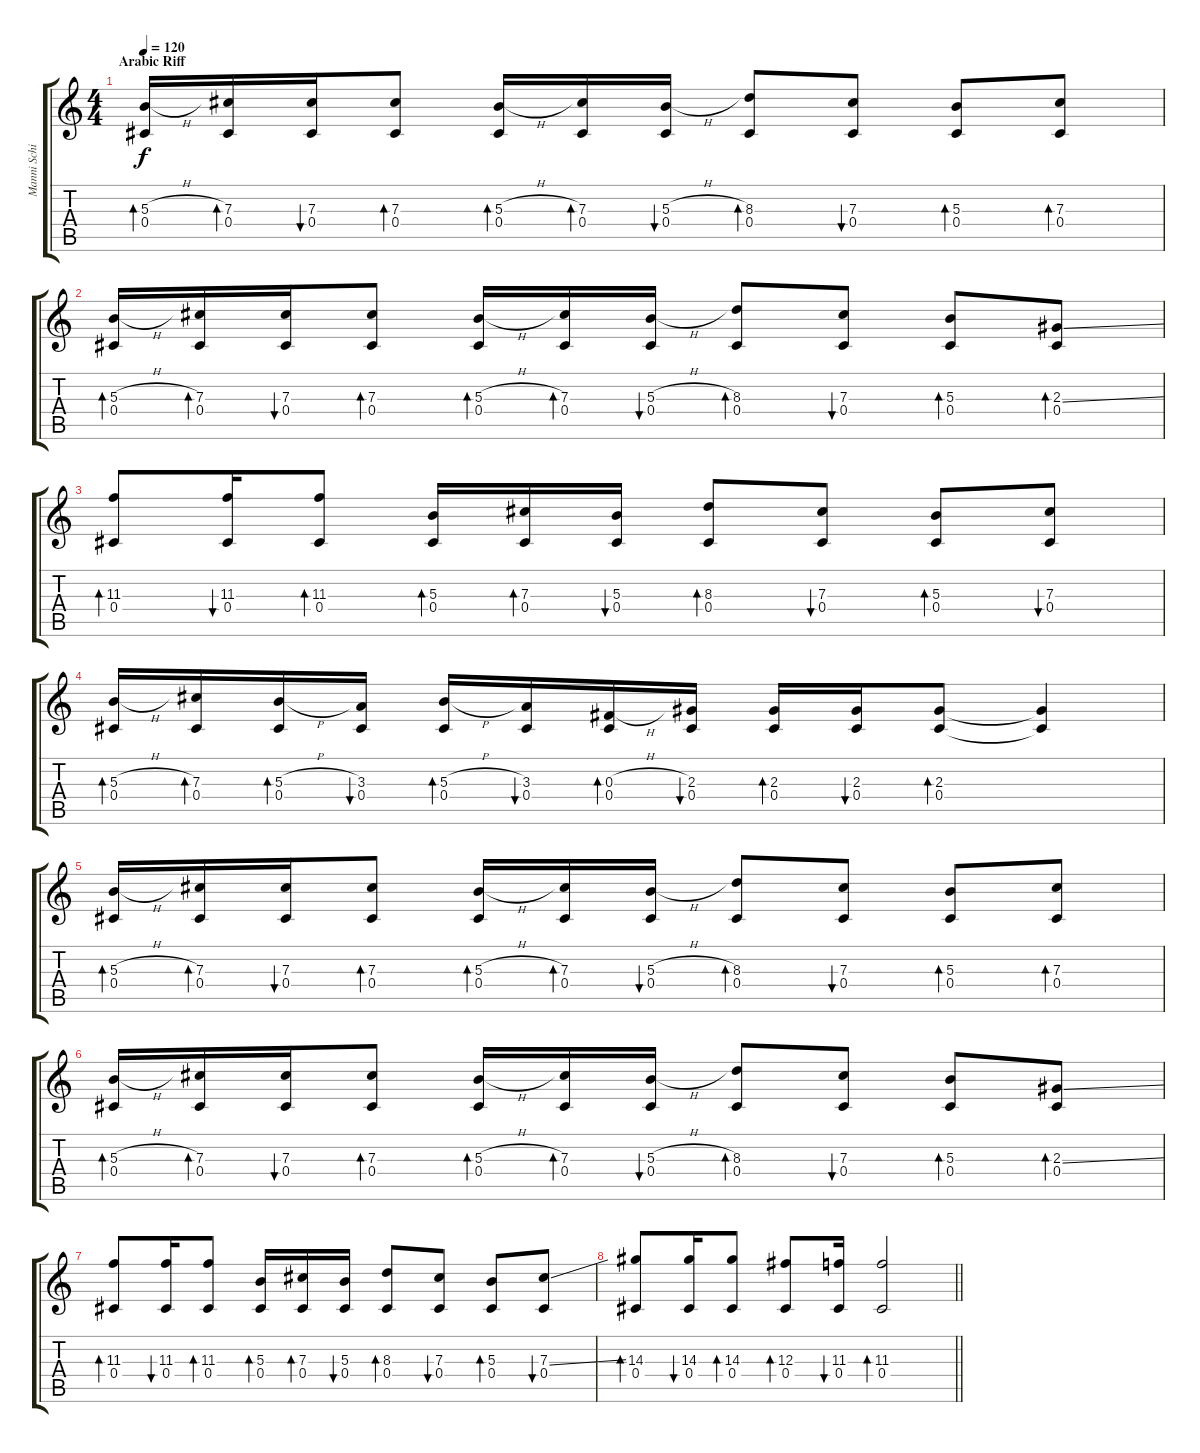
\track ("Manni Schimidt (lead)" "Manni Schi") {instrument distortionguitar}
\staff {score tabs}
\tuning (Eb4 Bb3 Gb3 Db3 Ab2 Eb2) {hide}
\ts (4 4)
\section ("" "Arabic Riff")
\tempo 120
\clef g2
\ks c
(5.3{h} 0.4).16{bd 60 dy f volume 16 instrument electricguitarclean} (7.3 0.4).16{bd 60} (7.3 0.4).16{bu 60} (7.3 0.4).8{bd 60} (5.3{h} 0.4).16{bd 60} (7.3 0.4).16{bd 60} (5.3{h} 0.4).16{bu 60} (8.3 0.4).8{bd 60} (7.3 0.4).8{bu 60} (5.3 0.4).8{bd 60} (7.3 0.4).8{bd 60} |
(5.3{h} 0.4).16{bd 60} (7.3 0.4).16{bd 60} (7.3 0.4).16{bu 60} (7.3 0.4).8{bd 60} (5.3{h} 0.4).16{bd 60} (7.3 0.4).16{bd 60} (5.3{h} 0.4).16{bu 60} (8.3 0.4).8{bd 60} (7.3 0.4).8{bu 60} (5.3 0.4).8{bd 60} (2.3{ss} 0.4).8{bd 60} |
(11.3 0.4).8{bd 60} (11.3 0.4).16{bu 120} (11.3 0.4).8{bd 60} (5.3 0.4).16{bd 60} (7.3 0.4).16{bd 60} (5.3 0.4).16{bu 60} (8.3 0.4).8{bd 60} (7.3 0.4).8{bu 60} (5.3 0.4).8{bd 60} (7.3 0.4).8{bu 60} |
(5.3{h} 0.4).16{bd 60} (7.3 0.4).16{bd 60} (5.3{h} 0.4).16{bd 60} (3.3 0.4).16{bu 60} (5.3{h} 0.4).16{bd 60} (3.3 0.4).16{bu 60} (0.3{h} 0.4).16{bd 60} (2.3 0.4).16{bu 60} (2.3 0.4).16{bd 60} (2.3 0.4).16{bu 60} (2.3 0.4).8{bd 60} (2.3{t} 0.4{t}).4 |
(5.3{h} 0.4).16{bd 60} (7.3 0.4).16{bd 60} (7.3 0.4).16{bu 60} (7.3 0.4).8{bd 60} (5.3{h} 0.4).16{bd 60} (7.3 0.4).16{bd 60} (5.3{h} 0.4).16{bu 60} (8.3 0.4).8{bd 60} (7.3 0.4).8{bu 60} (5.3 0.4).8{bd 60} (7.3 0.4).8{bd 60} |
(5.3{h} 0.4).16{bd 60} (7.3 0.4).16{bd 60} (7.3 0.4).16{bu 60} (7.3 0.4).8{bd 60} (5.3{h} 0.4).16{bd 60} (7.3 0.4).16{bd 60} (5.3{h} 0.4).16{bu 60} (8.3 0.4).8{bd 60} (7.3 0.4).8{bu 60} (5.3 0.4).8{bd 60} (2.3{ss} 0.4).8{bd 60} |
(11.3 0.4).8{bd 60} (11.3 0.4).16{bu 120} (11.3 0.4).8{bd 60} (5.3 0.4).16{bd 60} (7.3 0.4).16{bd 60} (5.3 0.4).16{bu 60} (8.3 0.4).8{bd 60} (7.3 0.4).8{bu 60} (5.3 0.4).8{bd 60} (7.3{ss} 0.4).8{bu 60} |
\barLineRight lightlight
(14.3 0.4).8{bd 60} (14.3 0.4).16{bu 60} (14.3 0.4).8{bd 60} (12.3 0.4).8{bd 60} (11.3 0.4).16{bu 60} (11.3 0.4).2{bd 60}
